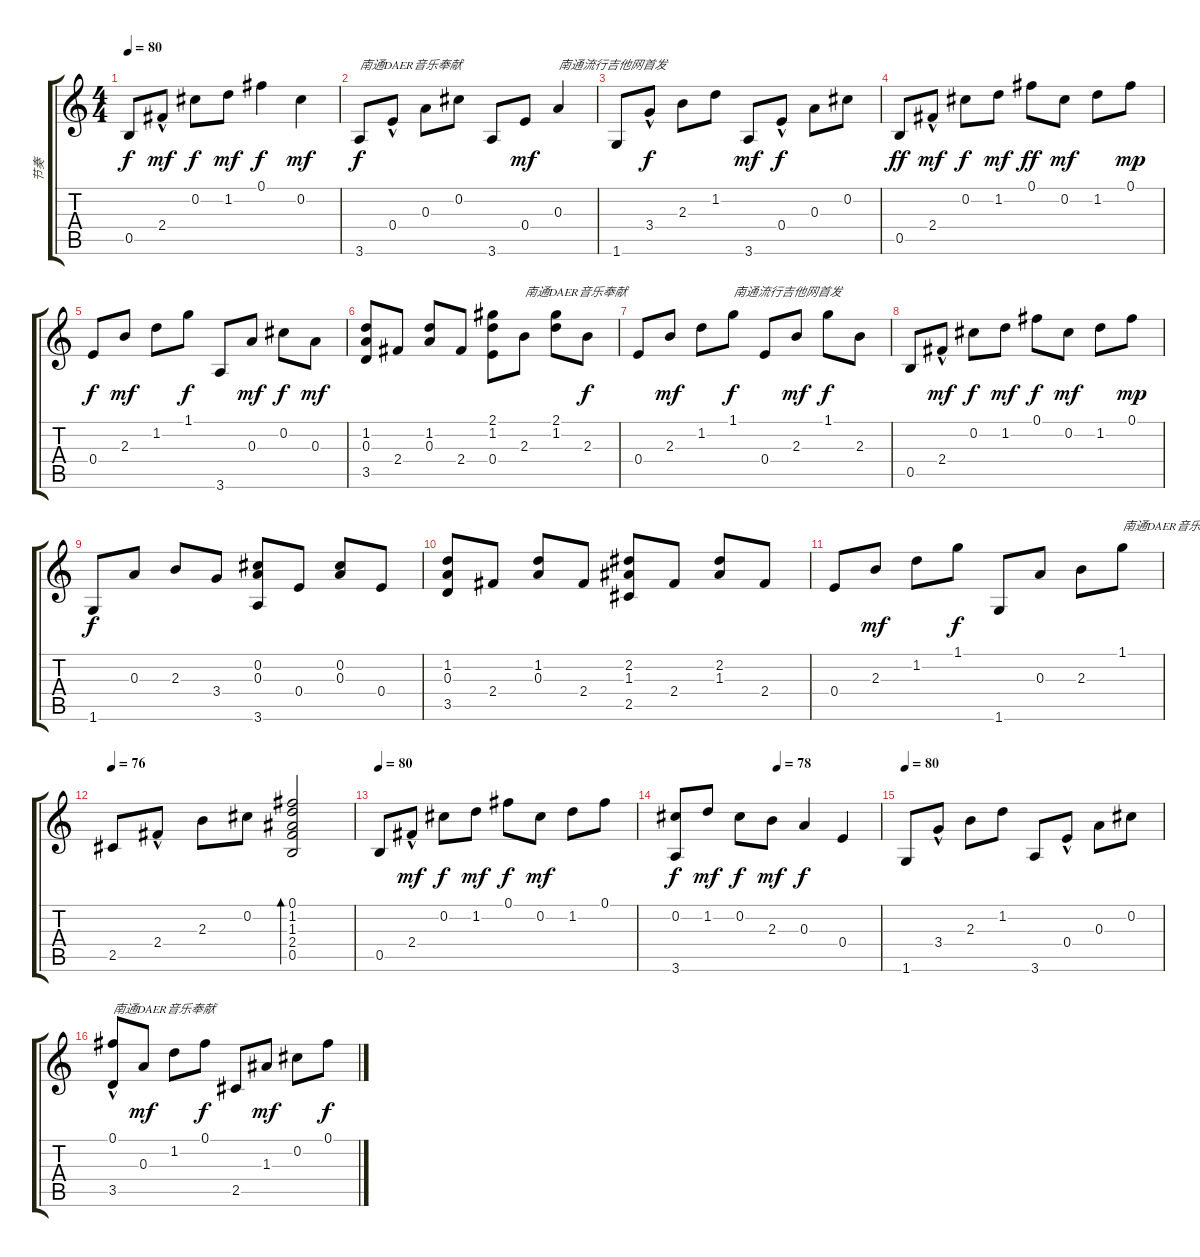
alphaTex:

\track ("节奏" "节奏") {instrument electricbasspick}
\staff {score tabs}
\tuning (Gb4 Db4 A3 E3 B2 Gb2) {hide}
\ts (4 4)
\tempo 80
\clef g2
\ks c
0.5.8{dy f} 2.4{hac}.8{dy mf} 0.2.8{dy f} 1.2.8{dy mf} 0.1.4{dy f} 0.2.4{dy mf} |
3.6.8{txt "南通DAER音乐奉献" dy f} 0.4{hac}.8 0.3.8 0.2.8 3.6.8 0.4.8{dy mf} 0.3.4{txt "南通流行吉他网首发"} |
1.6.8 3.4{hac}.8{dy f} 2.3.8 1.2.8 3.6.8{dy mf} 0.4{hac}.8{dy f} 0.3.8 0.2.8 |
0.5.8{dy ff} 2.4{hac}.8{dy mf} 0.2.8{dy f} 1.2.8{dy mf} 0.1.8{dy ff} 0.2.8{dy mf} 1.2.8 0.1.8{dy mp} |
0.4.8{dy f} 2.3.8{dy mf} 1.2.8 1.1.8{dy f} 3.6.8 0.3.8{dy mf} 0.2.8{dy f} 0.3.8{dy mf} |
(1.2 0.3 3.5).8 2.4.8 (1.2 0.3).8 2.4.8 (2.1 1.2 0.4).8 2.3.8{txt "南通DAER音乐奉献"} (2.1 1.2).8 2.3.8{dy f} |
0.4.8 2.3.8{dy mf} 1.2.8 1.1.8{txt "南通流行吉他网首发" dy f} 0.4.8 2.3.8{dy mf} 1.1.8{dy f} 2.3.8 |
0.5.8 2.4{hac}.8{dy mf} 0.2.8{dy f} 1.2.8{dy mf} 0.1.8{dy f} 0.2.8{dy mf} 1.2.8 0.1.8{dy mp} |
1.6.8{dy f} 0.3.8 2.3.8 3.4.8 (0.2 0.3 3.6).8 0.4.8 (0.2 0.3).8 0.4.8 |
(1.2 0.3 3.5).8 2.4.8 (1.2 0.3).8 2.4.8 (2.2 1.3 2.5).8 2.4.8 (2.2 1.3).8 2.4.8 |
0.4.8 2.3.8{dy mf} 1.2.8 1.1.8{dy f} 1.6.8 0.3.8 2.3.8 1.1.8{txt "南通DAER音乐奉献"} |
\tempo 76
2.5.8 2.4{hac}.8 2.3.8 0.2.8 (0.1 1.2 1.3 2.4 0.5).2{bd 480} |
\tempo 80
0.5.8 2.4{hac}.8{dy mf} 0.2.8{dy f} 1.2.8{dy mf} 0.1.8{dy f} 0.2.8{dy mf} 1.2.8 0.1.8 |
\tempo (78 0.5)
(0.2 3.6).8{dy f} 1.2.8{dy mf} 0.2.8{dy f} 2.3.8{dy mf} 0.3.4{dy f} 0.4.4 |
\tempo 80
1.6.8 3.4{hac}.8 2.3.8 1.2.8 3.6.8 0.4{hac}.8 0.3.8 0.2.8 |
(0.1{hac} 3.5).8{txt "南通DAER音乐奉献"} 0.3.8{dy mf} 1.2.8 0.1.8{dy f} 2.5.8 1.3.8{dy mf} 0.2.8 0.1.8{dy f}
